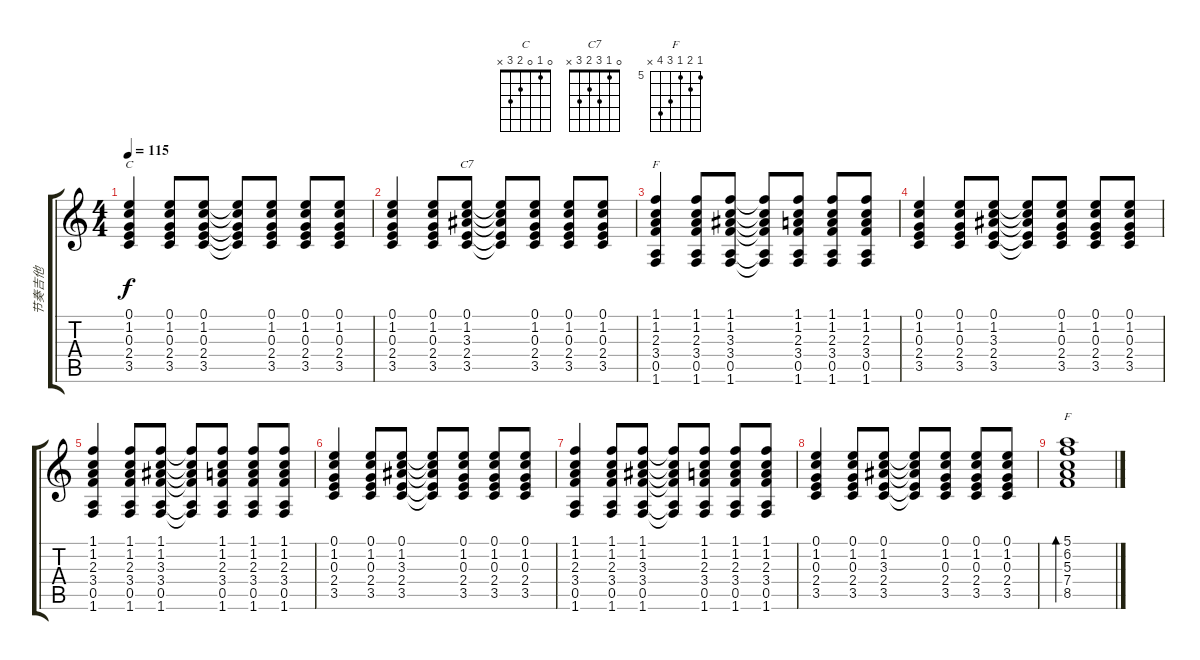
\track ("节奏吉他" "节奏吉他") {instrument acousticguitarsteel}
\staff {score tabs}
\tuning (E4 B3 G3 D3 A2 E2) {hide}
\chord ("C" 0 1 0 2 3 x)
\chord ("C7" 0 1 3 2 3 x)
\chord ("F" 1 1 2 3 0 1)
\chord ("F" 5 6 5 7 8 x) {firstfret 5}
\ts (4 4)
\tempo 115
\clef g2
\ks c
(0.1 1.2 0.3 2.4 3.5).4{ch "C" dy f} (0.1 1.2 0.3 2.4 3.5).8 (0.1 1.2 0.3 2.4 3.5).8 (0.1{t} 1.2{t} 0.3{t} 2.4{t} 3.5{t}).8 (0.1 1.2 0.3 2.4 3.5).8 (0.1 1.2 0.3 2.4 3.5).8 (0.1 1.2 0.3 2.4 3.5).8 |
(0.1 1.2 0.3 2.4 3.5).4 (0.1 1.2 0.3 2.4 3.5).8 (0.1 1.2 3.3 2.4 3.5).8{ch "C7"} (0.1{t} 1.2{t} 3.3{t} 2.4{t} 3.5{t}).8 (0.1 1.2 0.3 2.4 3.5).8 (0.1 1.2 0.3 2.4 3.5).8 (0.1 1.2 0.3 2.4 3.5).8 |
(1.1 1.2 2.3 3.4 0.5 1.6).4{ch "F"} (1.1 1.2 2.3 3.4 0.5 1.6).8 (1.1 1.2 3.3 3.4 0.5 1.6).8 (1.1{t} 1.2{t} 3.3{t} 3.4{t} 0.5{t} 1.6{t}).8 (1.1 1.2 2.3 3.4 0.5 1.6).8 (1.1 1.2 2.3 3.4 0.5 1.6).8 (1.1 1.2 2.3 3.4 0.5 1.6).8 |
(0.1 1.2 0.3 2.4 3.5).4 (0.1 1.2 0.3 2.4 3.5).8 (0.1 1.2 3.3 2.4 3.5).8 (0.1{t} 1.2{t} 3.3{t} 2.4{t} 3.5{t}).8 (0.1 1.2 0.3 2.4 3.5).8 (0.1 1.2 0.3 2.4 3.5).8 (0.1 1.2 0.3 2.4 3.5).8 |
(1.1 1.2 2.3 3.4 0.5 1.6).4 (1.1 1.2 2.3 3.4 0.5 1.6).8 (1.1 1.2 3.3 3.4 0.5 1.6).8 (1.1{t} 1.2{t} 3.3{t} 3.4{t} 0.5{t} 1.6{t}).8 (1.1 1.2 2.3 3.4 0.5 1.6).8 (1.1 1.2 2.3 3.4 0.5 1.6).8 (1.1 1.2 2.3 3.4 0.5 1.6).8 |
(0.1 1.2 0.3 2.4 3.5).4 (0.1 1.2 0.3 2.4 3.5).8 (0.1 1.2 3.3 2.4 3.5).8 (0.1{t} 1.2{t} 3.3{t} 2.4{t} 3.5{t}).8 (0.1 1.2 0.3 2.4 3.5).8 (0.1 1.2 0.3 2.4 3.5).8 (0.1 1.2 0.3 2.4 3.5).8 |
(1.1 1.2 2.3 3.4 0.5 1.6).4 (1.1 1.2 2.3 3.4 0.5 1.6).8 (1.1 1.2 3.3 3.4 0.5 1.6).8 (1.1{t} 1.2{t} 3.3{t} 3.4{t} 0.5{t} 1.6{t}).8 (1.1 1.2 2.3 3.4 0.5 1.6).8 (1.1 1.2 2.3 3.4 0.5 1.6).8 (1.1 1.2 2.3 3.4 0.5 1.6).8 |
(0.1 1.2 0.3 2.4 3.5).4 (0.1 1.2 0.3 2.4 3.5).8 (0.1 1.2 3.3 2.4 3.5).8 (0.1{t} 1.2{t} 3.3{t} 2.4{t} 3.5{t}).8 (0.1 1.2 0.3 2.4 3.5).8 (0.1 1.2 0.3 2.4 3.5).8 (0.1 1.2 0.3 2.4 3.5).8 |
(5.1 6.2 5.3 7.4 8.5).1{bd 240 ch "F"}
